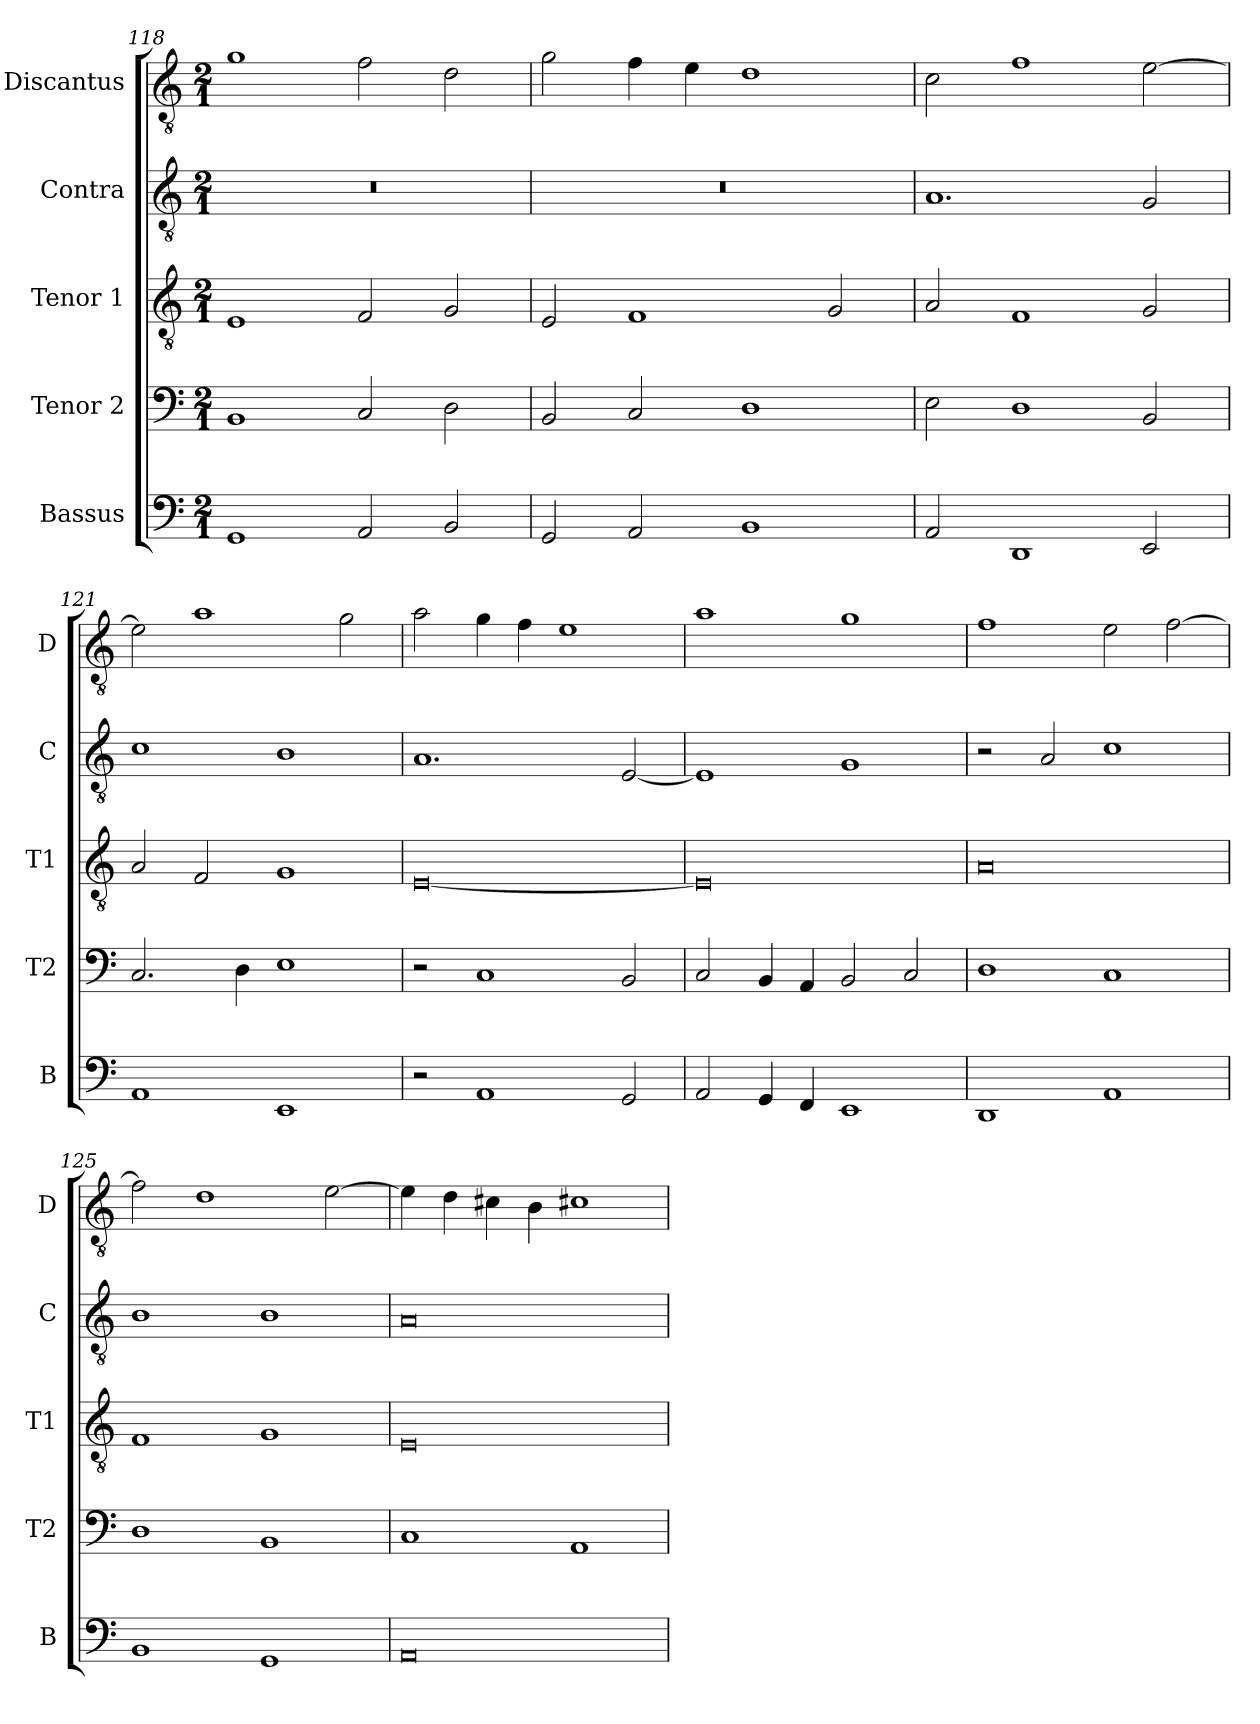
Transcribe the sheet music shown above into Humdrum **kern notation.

**kern	**kern	**kern	**kern	**kern
*part5	*part4	*part3	*part2	*part1
*staff5	*staff4	*staff3	*staff2	*staff1
*I"Bassus	*I"Tenor 2	*I"Tenor 1	*I"Contra	*I"Discantus
*I'B	*I'T2	*I'T1	*I'C	*I'D
*clefF4	*clefF4	*clefGv2	*clefGv2	*clefGv2
*k[]	*k[]	*k[]	*k[]	*k[]
*M2/1	*M2/1	*M2/1	*M2/1	*M2/1
=118	=118	=118	=118	=118
1GG	1BB	1E	0r	1g
2AA	2C	2F	.	2f
2BB	2D	2G	.	2d
=119	=119	=119	=119	=119
2GG	2BB	2E	0r	2g
2AA	2C	1F	.	4f
.	.	.	.	4e
1BB	1D	.	.	1d
.	.	2G	.	.
=120	=120	=120	=120	=120
2AA	2E	2A	1.A	2c
1DD	1D	1F	.	1f
2EE	2BB	2G	2G	[2e
=121	=121	=121	=121	=121
1AA	2.C	2A	1c	2e]
.	.	2F	.	1a
.	4D	.	.	.
1EE	1E	1G	1B	.
.	.	.	.	2g
=122	=122	=122	=122	=122
2r	2r	[0E	1.A	2a
1AA	1C	.	.	4g
.	.	.	.	4f
.	.	.	.	1e
2GG	2BB	.	[2E	.
=123	=123	=123	=123	=123
2AA	2C	0E]	1E]	1a
4GG	4BB	.	.	.
4FF	4AA	.	.	.
1EE	2BB	.	1G	1g
.	2C	.	.	.
=124	=124	=124	=124	=124
1DD	1D	0A	2r	1f
.	.	.	2A	.
1AA	1C	.	1c	2e
.	.	.	.	[2f
=125	=125	=125	=125	=125
1BB	1D	1F	1B	2f]
.	.	.	.	1d
1GG	1BB	1G	1B	.
.	.	.	.	[2e
=126	=126	=126	=126	=126
0AA	1C	0E	0A	4e]
.	.	.	.	4d
.	.	.	.	4c#X
.	.	.	.	4B
.	1AA	.	.	1c#X
=	=	=	=	=
*-	*-	*-	*-	*-
